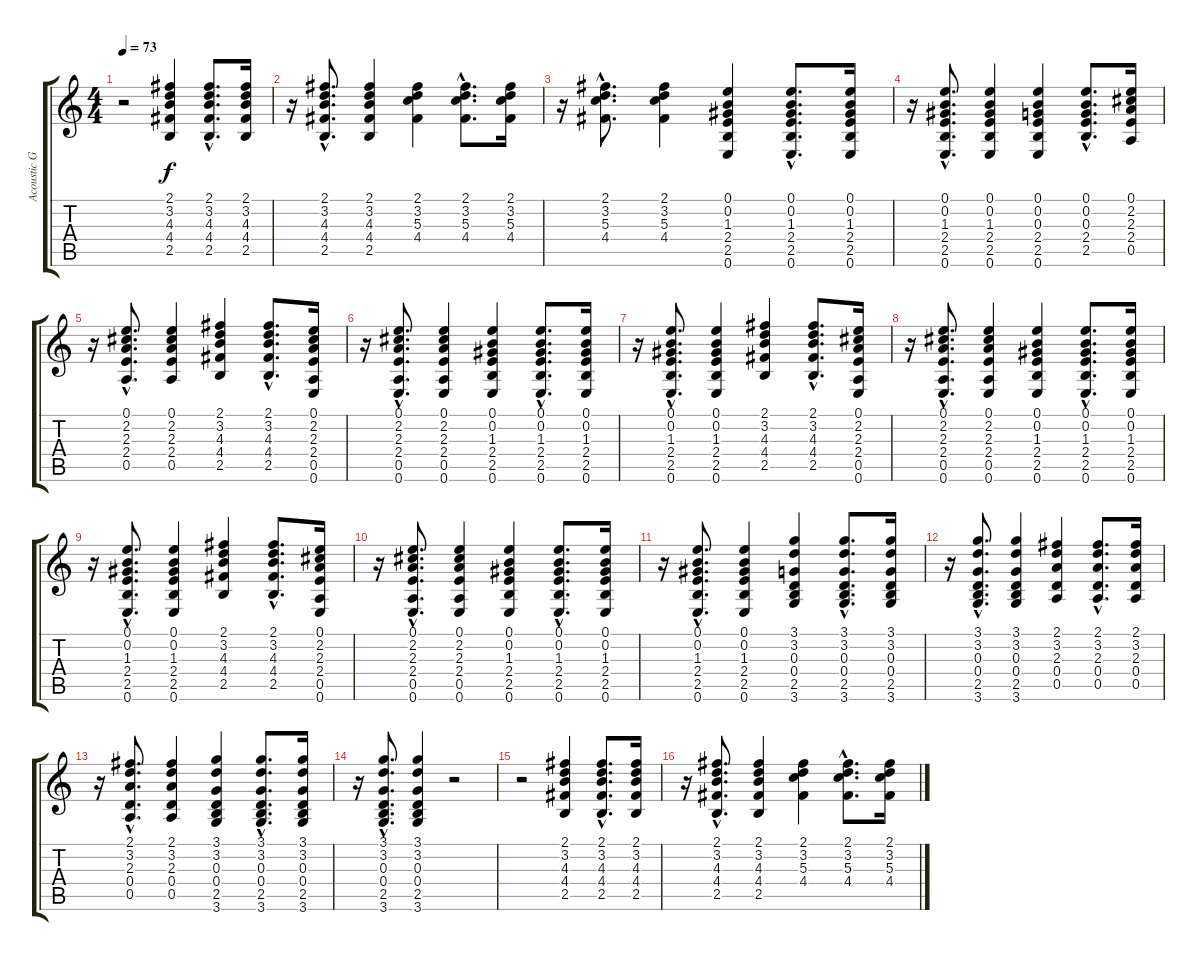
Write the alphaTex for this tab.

\track ("Acoustic Guitar" "Acoustic G") {instrument electricguitarclean}
\staff {score tabs}
\tuning (E4 B3 G3 D3 A2 E2) {hide}
\ts (4 4)
\tempo 73
\clef g2
\ks c
r.2{dy f instrument electricguitarclean} (2.1 3.2 4.3 4.4 2.5).4 (2.1{hac} 3.2{hac} 4.3{hac} 4.4{hac} 2.5{hac}).8{d} (2.1 3.2 4.3 4.4 2.5).16 |
r.16 (2.1{hac} 3.2{hac} 4.3{hac} 4.4{hac} 2.5{hac}).8{d} (2.1 3.2 4.3 4.4 2.5).4 (2.1 3.2 5.3 4.4).4 (2.1{hac} 3.2{hac} 5.3{hac} 4.4{hac}).8{d} (2.1 3.2 5.3 4.4).16 |
r.16 (2.1{hac} 3.2{hac} 5.3{hac} 4.4{hac}).8{d} (2.1 3.2 5.3 4.4).4 (0.1 0.2 1.3 2.4 2.5 0.6).4 (0.1{hac} 0.2{hac} 1.3{hac} 2.4{hac} 2.5{hac} 0.6{hac}).8{d} (0.1 0.2 1.3 2.4 2.5 0.6).16 |
r.16 (0.1{hac} 0.2{hac} 1.3{hac} 2.4{hac} 2.5{hac} 0.6{hac}).8{d} (0.1 0.2 1.3 2.4 2.5 0.6).4 (0.1 0.2 0.3 2.4 2.5 0.6).4 (0.1{hac} 0.2{hac} 0.3{hac} 2.4{hac} 2.5{hac}).8{d} (0.1 2.2 2.3 2.4 0.5).16 |
r.16 (0.1{hac} 2.2{hac} 2.3{hac} 2.4{hac} 0.5{hac}).8{d} (0.1 2.2 2.3 2.4 0.5).4 (2.1 3.2 4.3 4.4 2.5).4 (2.1{hac} 3.2{hac} 4.3{hac} 4.4{hac} 2.5{hac}).8{d} (0.1 2.2 2.3 2.4 0.5 0.6).16 |
r.16 (0.1{hac} 2.2{hac} 2.3{hac} 2.4{hac} 0.5{hac} 0.6{hac}).8{d} (0.1 2.2 2.3 2.4 0.5 0.6).4 (0.1 0.2 1.3 2.4 2.5 0.6).4 (0.1{hac} 0.2{hac} 1.3{hac} 2.4{hac} 2.5{hac} 0.6{hac}).8{d} (0.1 0.2 1.3 2.4 2.5 0.6).16 |
r.16 (0.1{hac} 0.2{hac} 1.3{hac} 2.4{hac} 2.5{hac} 0.6{hac}).8{d} (0.1 0.2 1.3 2.4 2.5 0.6).4 (2.1 3.2 4.3 4.4 2.5).4 (2.1{hac} 3.2{hac} 4.3{hac} 4.4{hac} 2.5{hac}).8{d} (0.1 2.2 2.3 2.4 0.5 0.6).16 |
r.16 (0.1{hac} 2.2{hac} 2.3{hac} 2.4{hac} 0.5{hac} 0.6{hac}).8{d} (0.1 2.2 2.3 2.4 0.5 0.6).4 (0.1 0.2 1.3 2.4 2.5 0.6).4 (0.1{hac} 0.2{hac} 1.3{hac} 2.4{hac} 2.5{hac} 0.6{hac}).8{d} (0.1 0.2 1.3 2.4 2.5 0.6).16 |
r.16 (0.1{hac} 0.2{hac} 1.3{hac} 2.4{hac} 2.5{hac} 0.6{hac}).8{d} (0.1 0.2 1.3 2.4 2.5 0.6).4 (2.1 3.2 4.3 4.4 2.5).4 (2.1{hac} 3.2{hac} 4.3{hac} 4.4{hac} 2.5{hac}).8{d} (0.1 2.2 2.3 2.4 0.5 0.6).16 |
r.16 (0.1{hac} 2.2{hac} 2.3{hac} 2.4{hac} 0.5{hac} 0.6{hac}).8{d} (0.1 2.2 2.3 2.4 0.5 0.6).4 (0.1 0.2 1.3 2.4 2.5 0.6).4 (0.1{hac} 0.2{hac} 1.3{hac} 2.4{hac} 2.5{hac} 0.6{hac}).8{d} (0.1 0.2 1.3 2.4 2.5 0.6).16 |
r.16 (0.1{hac} 0.2{hac} 1.3{hac} 2.4{hac} 2.5{hac} 0.6{hac}).8{d} (0.1 0.2 1.3 2.4 2.5 0.6).4 (3.1 3.2 0.3 0.4 2.5 3.6).4 (3.1{hac} 3.2{hac} 0.3{hac} 0.4{hac} 2.5{hac} 3.6{hac}).8{d} (3.1 3.2 0.3 0.4 2.5 3.6).16 |
r.16 (3.1{hac} 3.2{hac} 0.3{hac} 0.4{hac} 2.5{hac} 3.6{hac}).8{d} (3.1 3.2 0.3 0.4 2.5 3.6).4 (2.1 3.2 2.3 0.4 0.5).4 (2.1{hac} 3.2{hac} 2.3{hac} 0.4{hac} 0.5{hac}).8{d} (2.1 3.2 2.3 0.4 0.5).16 |
r.16 (2.1{hac} 3.2{hac} 2.3{hac} 0.4{hac} 0.5{hac}).8{d} (2.1 3.2 2.3 0.4 0.5).4 (3.1 3.2 0.3 0.4 2.5 3.6).4 (3.1{hac} 3.2{hac} 0.3{hac} 0.4{hac} 2.5{hac} 3.6{hac}).8{d} (3.1 3.2 0.3 0.4 2.5 3.6).16 |
r.16 (3.1{hac} 3.2{hac} 0.3{hac} 0.4{hac} 2.5{hac} 3.6{hac}).8{d} (3.1 3.2 0.3 0.4 2.5 3.6).4 r.2 |
r.2 (2.1 3.2 4.3 4.4 2.5).4 (2.1{hac} 3.2{hac} 4.3{hac} 4.4{hac} 2.5{hac}).8{d} (2.1 3.2 4.3 4.4 2.5).16 |
r.16 (2.1{hac} 3.2{hac} 4.3{hac} 4.4{hac} 2.5{hac}).8{d} (2.1 3.2 4.3 4.4 2.5).4 (2.1 3.2 5.3 4.4).4 (2.1{hac} 3.2{hac} 5.3{hac} 4.4{hac}).8{d} (2.1 3.2 5.3 4.4).16
